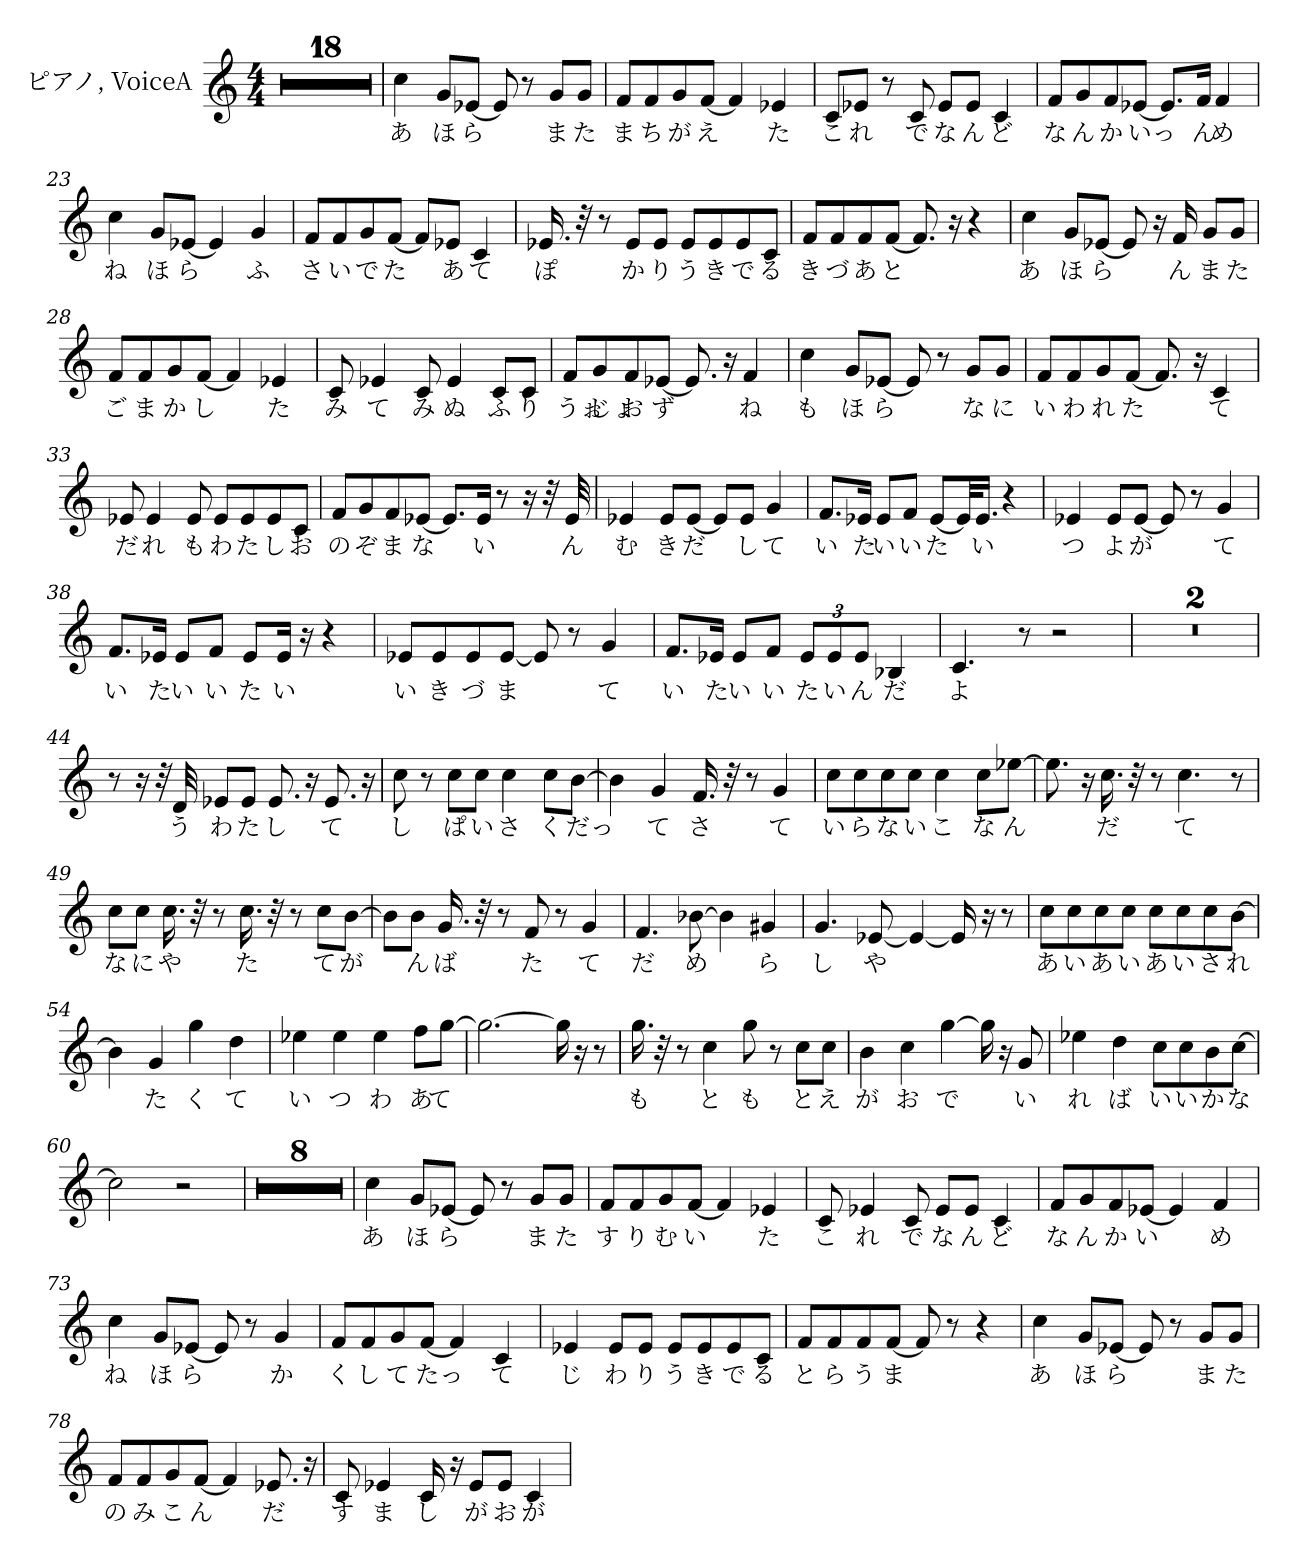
**kern	**text
*part1	*part1
*staff1	*staff1
*I"ピアノ, VoiceA	*
*clefG2	*
*k[]	*
*M4/4	*
*MM190	*
=1	=1
1r	.
=2	=2
1r	.
=3	=3
1r	.
=4	=4
1r	.
=5	=5
1r	.
=6	=6
1r	.
=7	=7
1r	.
=8	=8
1r	.
=9	=9
1r	.
=10	=10
1r	.
=11	=11
1r	.
=12	=12
1r	.
=13	=13
1r	.
=14	=14
1r	.
=15	=15
1r	.
=16	=16
1r	.
=17	=17
1r	.
=18	=18
1r	.
!!LO:LB:g=z
=19	=19
!	!LO:LY:b
4cc\	あ
!	!LO:LY:b
8g/L	ほ
!	!LO:LY:b
[8e-X/J	ら
8e-/]	.
8r	.
!	!LO:LY:b
8g/L	ま
!	!LO:LY:b
8g/J	た
=20	=20
!	!LO:LY:b
8f/L	ま
!	!LO:LY:b
8f/	ち
!	!LO:LY:b
8g/	が
!	!LO:LY:b
[8f/J	え
4f/]	.
!	!LO:LY:b
4e-X/	た
=21	=21
!	!LO:LY:b
8c/L	こ
!	!LO:LY:b
8e-X/J	れ
8r	.
!	!LO:LY:b
8c/	で
!	!LO:LY:b
8e-/L	な
!	!LO:LY:b
8e-/J	ん
!	!LO:LY:b
4c/	ど
=22	=22
!	!LO:LY:b
8f/L	な
!	!LO:LY:b
8g/	ん
!	!LO:LY:b
8f/	か
!	!LO:LY:b
[8e-X/J	いっ
8.e-/L]	.
!	!LO:LY:b
16f/Jk	ん
!	!LO:LY:b
4f/	め
=23	=23
!	!LO:LY:b
4cc\	ね
!	!LO:LY:b
8g/L	ほ
!	!LO:LY:b
[8e-X/J	ら
4e-/]	.
!	!LO:LY:b
4g/	ふ
!!LO:LB:g=z
=24	=24
!	!LO:LY:b
8f/L	さ
!	!LO:LY:b
8f/	い
!	!LO:LY:b
8g/	で
!	!LO:LY:b
[8f/J	た
8f/L]	.
!	!LO:LY:b
8e-X/J	あ
!	!LO:LY:b
4c/	て
=25	=25
!	!LO:LY:b
16.e-X/	ぽ
32r	.
8r	.
!	!LO:LY:b
8e-/L	か
!	!LO:LY:b
8e-/J	り
!	!LO:LY:b
8e-/L	う
!	!LO:LY:b
8e-/	き
!	!LO:LY:b
8e-/	で
!	!LO:LY:b
8c/J	る
=26	=26
!	!LO:LY:b
8f/L	き
!	!LO:LY:b
8f/	づ
!	!LO:LY:b
8f/	あ
!	!LO:LY:b
[8f/J	と
8.f/]	.
16r	.
4r	.
=27	=27
!	!LO:LY:b
4cc\	あ
!	!LO:LY:b
8g/L	ほ
!	!LO:LY:b
[8e-X/J	ら
8e-/]	.
16r	.
!	!LO:LY:b
16f/	ん
!	!LO:LY:b
8g/L	ま
!	!LO:LY:b
8g/J	た
=28	=28
!	!LO:LY:b
8f/L	ご
!	!LO:LY:b
8f/	ま
!	!LO:LY:b
8g/	か
!	!LO:LY:b
[8f/J	し
4f/]	.
!	!LO:LY:b
4e-X/	た
!!LO:LB:g=z
=29	=29
!	!LO:LY:b
8c/	み
!	!LO:LY:b
4e-X/	て
!	!LO:LY:b
8c/	み
!	!LO:LY:b
4e-/	ぬ
!	!LO:LY:b
8c/L	ふ
!	!LO:LY:b
8c/J	り
=30	=30
!	!LO:LY:b
8f/L	うぉ
!	!LO:LY:b
8g/	じょ
!	!LO:LY:b
8f/	お
!	!LO:LY:b
[8e-X/J	ず
8.e-/]	.
16r	.
!	!LO:LY:b
4f/	ね
=31	=31
!	!LO:LY:b
4cc\	も
!	!LO:LY:b
8g/L	ほ
!	!LO:LY:b
[8e-X/J	ら
8e-/]	.
8r	.
!	!LO:LY:b
8g/L	な
!	!LO:LY:b
8g/J	に
=32	=32
!	!LO:LY:b
8f/L	い
!	!LO:LY:b
8f/	わ
!	!LO:LY:b
8g/	れ
!	!LO:LY:b
[8f/J	た
8.f/]	.
16r	.
!	!LO:LY:b
4c/	て
=33	=33
!	!LO:LY:b
8e-X/	だ
!	!LO:LY:b
4e-/	れ
!	!LO:LY:b
8e-/	も
!	!LO:LY:b
8e-/L	わ
!	!LO:LY:b
8e-/	た
!	!LO:LY:b
8e-/	し
!	!LO:LY:b
8c/J	お
!!LO:LB:g=z
=34	=34
!	!LO:LY:b
8f/L	の
!	!LO:LY:b
8g/	ぞ
!	!LO:LY:b
8f/	ま
!	!LO:LY:b
[8e-X/J	な
8.e-/L]	.
!	!LO:LY:b
16e-/Jk	い
8r	.
16r	.
32r	.
!	!LO:LY:b
32e-/	ん
=35	=35
!	!LO:LY:b
4e-X/	む
!	!LO:LY:b
8e-/L	き
!	!LO:LY:b
[8e-/J	だ
8e-/L]	.
!	!LO:LY:b
8e-/J	し
!	!LO:LY:b
4g/	て
=36	=36
!	!LO:LY:b
8.f/L	い
!	!LO:LY:b
16e-X/Jk	た
!	!LO:LY:b
8e-/L	い
!	!LO:LY:b
8f/J	い
!	!LO:LY:b
[8e-/L	た
32e-/KL]	.
!	!LO:LY:b
16.e-/JJ	い
4r	.
=37	=37
!	!LO:LY:b
4e-X/	つ
!	!LO:LY:b
8e-/L	よ
!	!LO:LY:b
[8e-/J	が
8e-/]	.
8r	.
!	!LO:LY:b
4g/	て
=38	=38
!	!LO:LY:b
8.f/L	い
!	!LO:LY:b
16e-X/Jk	た
!	!LO:LY:b
8e-/L	い
!	!LO:LY:b
8f/J	い
!	!LO:LY:b
8e-/L	た
!	!LO:LY:b
16e-/Jk	い
16r	.
4r	.
!!LO:LB:g=z
=39	=39
!	!LO:LY:b
8e-X/L	い
!	!LO:LY:b
8e-/	き
!	!LO:LY:b
8e-/	づ
!	!LO:LY:b
[8e-/J	ま
8e-/]	.
8r	.
!	!LO:LY:b
4g/	て
=40	=40
!	!LO:LY:b
8.f/L	い
!	!LO:LY:b
16e-X/Jk	た
!	!LO:LY:b
8e-/L	い
!	!LO:LY:b
8f/J	い
*Xbrackettup	*
!	!LO:LY:b
12e-/L	た
!	!LO:LY:b
12e-/	い
!	!LO:LY:b
12e-/J	ん
!	!LO:LY:b
4B-X/	だ
=41	=41
!	!LO:LY:b
4.c/	よ
8r	.
2r	.
=42	=42
1r	.
=43	=43
1r	.
=44	=44
8r	.
16r	.
32r	.
!	!LO:LY:b
32d/	う
!	!LO:LY:b
8e-X/L	わ
!	!LO:LY:b
8e-/J	た
!	!LO:LY:b
8.e-/	し
16r	.
!	!LO:LY:b
8.e-/	て
16r	.
!!LO:LB:g=z
=45	=45
!	!LO:LY:b
8cc\	し
8r	.
!	!LO:LY:b
8cc\L	ぱ
!	!LO:LY:b
8cc\J	い
!	!LO:LY:b
4cc\	さ
!	!LO:LY:b
8cc\L	く
!	!LO:LY:b
[8b\J	だっ
=46	=46
4b\]	.
!	!LO:LY:b
4g/	て
!	!LO:LY:b
16.f/	さ
32r	.
8r	.
!	!LO:LY:b
4g/	て
=47	=47
!	!LO:LY:b
8cc\L	い
!	!LO:LY:b
8cc\	ら
!	!LO:LY:b
8cc\	な
!	!LO:LY:b
8cc\J	い
!	!LO:LY:b
4cc\	こ
!	!LO:LY:b
8cc\L	な
!	!LO:LY:b
[8ee-X\J	ん
=48	=48
8.ee-\]	.
16r	.
!	!LO:LY:b
16.cc\	だ
32r	.
8r	.
!	!LO:LY:b
4.cc\	て
8r	.
=49	=49
!	!LO:LY:b
8cc\L	な
!	!LO:LY:b
8cc\J	に
!	!LO:LY:b
16.cc\	や
32r	.
8r	.
!	!LO:LY:b
16.cc\	た
32r	.
8r	.
!	!LO:LY:b
8cc\L	て
!	!LO:LY:b
[8b\J	が
!!LO:LB:g=z
=50	=50
8b\L]	.
!	!LO:LY:b
8b\J	ん
!	!LO:LY:b
16.g/	ば
32r	.
8r	.
!	!LO:LY:b
8f/	た
8r	.
!	!LO:LY:b
4g/	て
=51	=51
!	!LO:LY:b
4.f/	だ
!	!LO:LY:b
[8b-X\	め
4b-\]	.
!	!LO:LY:b
4g#X/	ら
=52	=52
!	!LO:LY:b
4.g/	し
!	!LO:LY:b
[8e-X/	や
4e-/_	.
16e-/]	.
16r	.
8r	.
=53	=53
!	!LO:LY:b
8cc\L	あ
!	!LO:LY:b
8cc\	い
!	!LO:LY:b
8cc\	あ
!	!LO:LY:b
8cc\J	い
!	!LO:LY:b
8cc\L	あ
!	!LO:LY:b
8cc\	い
!	!LO:LY:b
8cc\	さ
!	!LO:LY:b
[8b\J	れ
=54	=54
4b\]	.
!	!LO:LY:b
4g/	た
!	!LO:LY:b
4gg\	く
!	!LO:LY:b
4dd\	て
=55	=55
!	!LO:LY:b
4ee-X\	い
!	!LO:LY:b
4ee-\	つ
!	!LO:LY:b
4ee-\	わ
!	!LO:LY:b
8ff\L	あ
!	!LO:LY:b
[8gg\J	て
!!LO:LB:g=z
=56	=56
2.gg\_	.
16gg\]	.
16r	.
8r	.
=57	=57
!	!LO:LY:b
16.gg\	も
32r	.
8r	.
!	!LO:LY:b
4cc\	と
!	!LO:LY:b
8gg\	も
8r	.
!	!LO:LY:b
8cc\L	と
!	!LO:LY:b
8cc\J	え
=58	=58
!	!LO:LY:b
4b\	が
!	!LO:LY:b
4cc\	お
!	!LO:LY:b
[4gg\	で
16gg\]	.
16r	.
!	!LO:LY:b
8g/	い
=59	=59
!	!LO:LY:b
4ee-X\	れ
!	!LO:LY:b
4dd\	ば
!	!LO:LY:b
8cc\L	い
!	!LO:LY:b
8cc\	い
!	!LO:LY:b
8b\	か
!	!LO:LY:b
[8cc\J	な
=60	=60
2cc\]	.
2r	.
=61	=61
1r	.
=62	=62
1r	.
=63	=63
1r	.
=64	=64
1r	.
=65	=65
1r	.
=66	=66
1r	.
!!LO:LB:g=z
=67	=67
1r	.
=68	=68
1r	.
=69	=69
!	!LO:LY:b
4cc\	あ
!	!LO:LY:b
8g/L	ほ
!	!LO:LY:b
[8e-X/J	ら
8e-/]	.
8r	.
!	!LO:LY:b
8g/L	ま
!	!LO:LY:b
8g/J	た
=70	=70
!	!LO:LY:b
8f/L	す
!	!LO:LY:b
8f/	り
!	!LO:LY:b
8g/	む
!	!LO:LY:b
[8f/J	い
4f/]	.
!	!LO:LY:b
4e-X/	た
=71	=71
!	!LO:LY:b
8c/	こ
!	!LO:LY:b
4e-X/	れ
!	!LO:LY:b
8c/	で
!	!LO:LY:b
8e-/L	な
!	!LO:LY:b
8e-/J	ん
!	!LO:LY:b
4c/	ど
=72	=72
!	!LO:LY:b
8f/L	な
!	!LO:LY:b
8g/	ん
!	!LO:LY:b
8f/	か
!	!LO:LY:b
[8e-X/J	い
4e-/]	.
!	!LO:LY:b
4f/	め
=73	=73
!	!LO:LY:b
4cc\	ね
!	!LO:LY:b
8g/L	ほ
!	!LO:LY:b
[8e-X/J	ら
8e-/]	.
8r	.
!	!LO:LY:b
4g/	か
!!LO:LB:g=z
=74	=74
!	!LO:LY:b
8f/L	く
!	!LO:LY:b
8f/	し
!	!LO:LY:b
8g/	て
!	!LO:LY:b
[8f/J	たっ
4f/]	.
!	!LO:LY:b
4c/	て
=75	=75
!	!LO:LY:b
4e-X/	じ
!	!LO:LY:b
8e-/L	わ
!	!LO:LY:b
8e-/J	り
!	!LO:LY:b
8e-/L	う
!	!LO:LY:b
8e-/	き
!	!LO:LY:b
8e-/	で
!	!LO:LY:b
8c/J	る
=76	=76
!	!LO:LY:b
8f/L	と
!	!LO:LY:b
8f/	ら
!	!LO:LY:b
8f/	う
!	!LO:LY:b
[8f/J	ま
8f/]	.
8r	.
4r	.
=77	=77
!	!LO:LY:b
4cc\	あ
!	!LO:LY:b
8g/L	ほ
!	!LO:LY:b
[8e-X/J	ら
8e-/]	.
8r	.
!	!LO:LY:b
8g/L	ま
!	!LO:LY:b
8g/J	た
=78	=78
!	!LO:LY:b
8f/L	の
!	!LO:LY:b
8f/	み
!	!LO:LY:b
8g/	こ
!	!LO:LY:b
[8f/J	ん
4f/]	.
!	!LO:LY:b
8.e-X/	だ
16r	.
!!LO:PB:g=z
=79	=79
!	!LO:LY:b
8c/	す
!	!LO:LY:b
4e-X/	ま
!	!LO:LY:b
16c/	し
16r	.
!	!LO:LY:b
8e-/L	が
!	!LO:LY:b
8e-/J	お
!	!LO:LY:b
4c/	が
=	=
*-	*-
